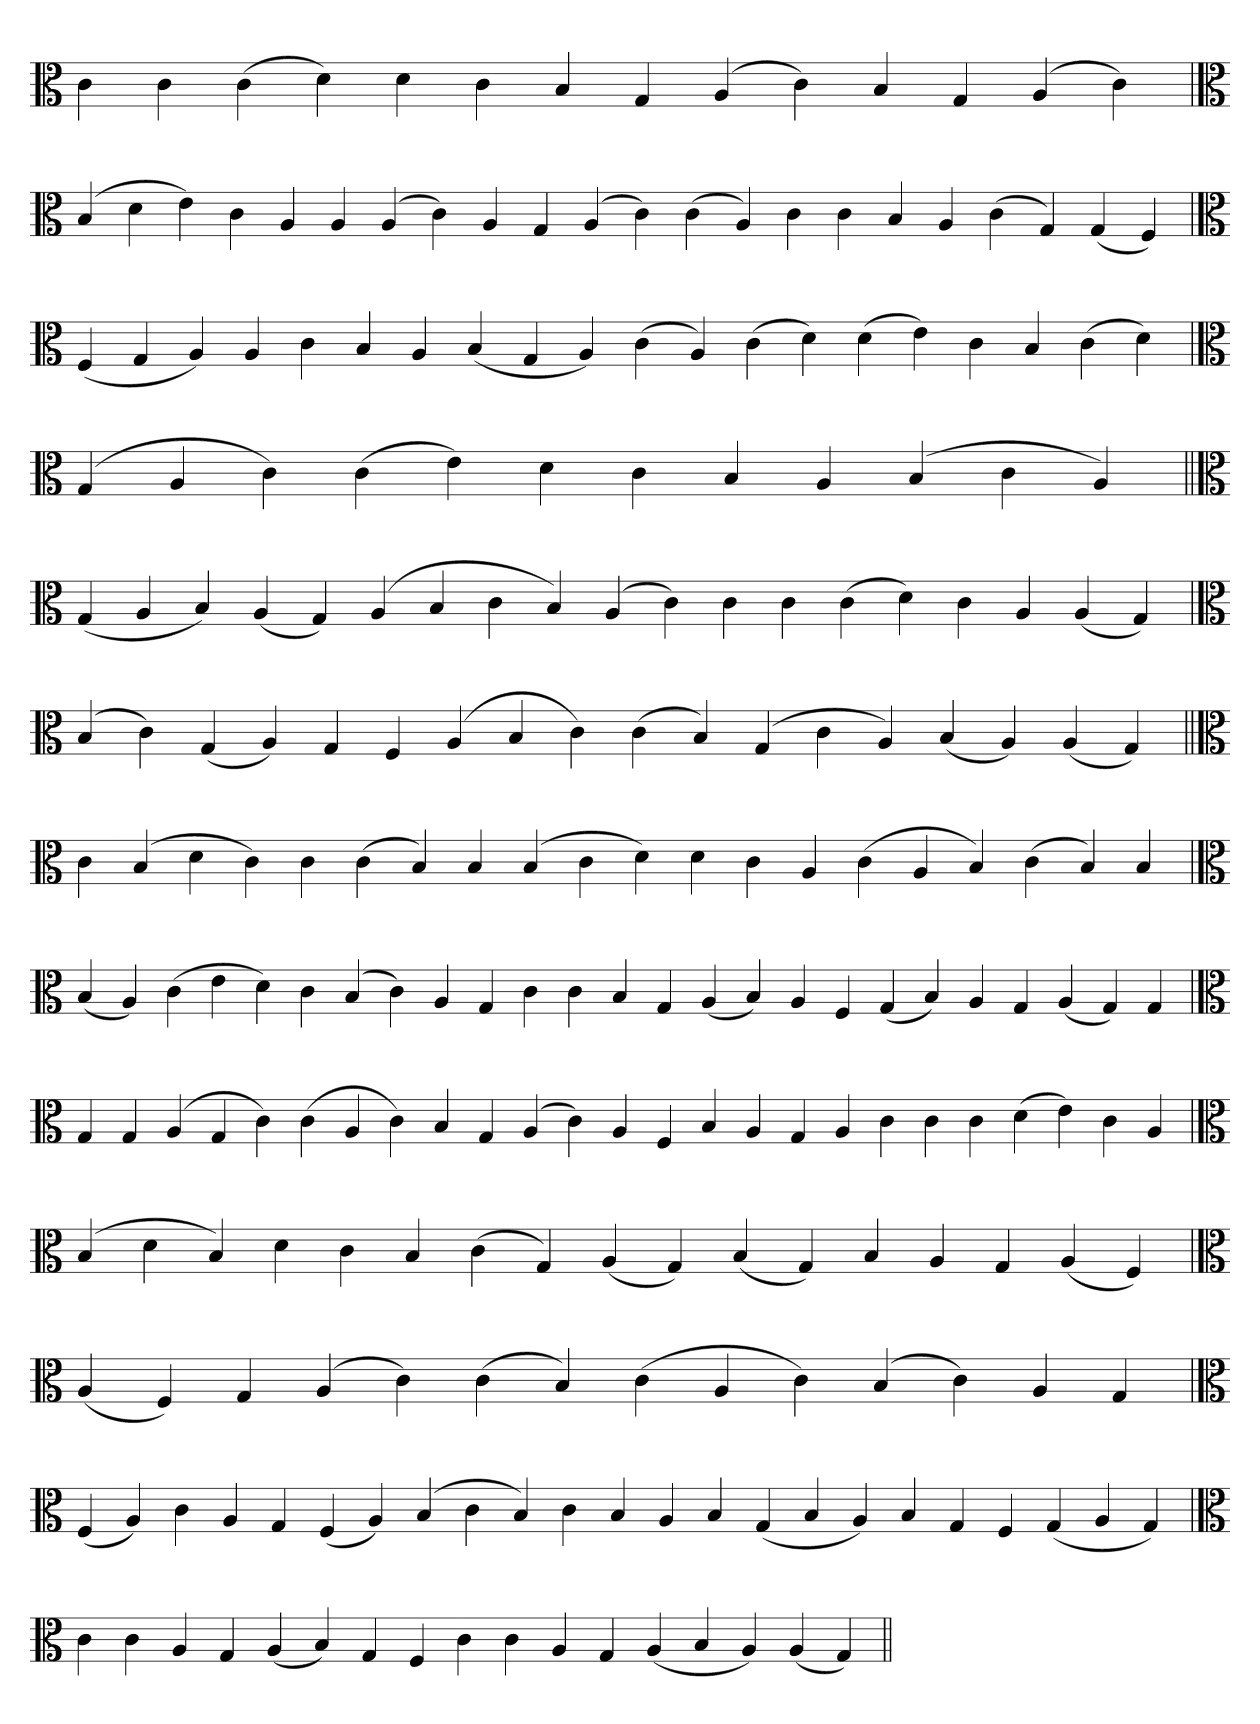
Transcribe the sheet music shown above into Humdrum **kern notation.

**kern
*part1
*staff1
*clefC3
=
4c
4c
(4c
4d)
4d
4c
4B
4G
(4A
4c)
4B
4G
(4A
4c)
=`
*clefC3
(4B
4d
4e)
4c
4A
4A
(4A
4c)
4A
4G
(4A
4c)
(4c
4A)
4c
4c
4B
4A
(4c
4G)
(4G
4F)
='
*clefC3
(4F
4G
4A)
4A
4c
4B
4A
(4B
4G
4A)
(4c
4A)
(4c
4d)
(4d
4e)
4c
4B
(4c
4d)
=`
*clefC3
(4G
4A
4c)
(4c
4e)
4d
4c
4B
4A
(4B
4c
4A)
=||
*clefC3
(4G
4A
4B)
(4A
4G)
(4A
4B
4c
4B)
(4A
4c)
4c
4c
(4c
4d)
4c
4A
(4A
4G)
='
*clefC3
(4B
4c)
(4G
4A)
4G
4F
(4A
4B
4c)
(4c
4B)
(4G
4c
4A)
(4B
4A)
(4A
4G)
=||
*clefC3
4c
(4B
4d
4c)
4c
(4c
4B)
4B
(4B
4c
4d)
4d
4c
4A
(4c
4A
4B)
(4c
4B)
4B
='
*clefC3
(4B
4A)
(4c
4e
4d)
4c
(4B
4c)
4A
4G
4c
4c
4B
4G
(4A
4B)
4A
4F
(4G
4B)
4A
4G
(4A
4G)
4G
=
*clefC3
4G
4G
(4A
4G
4c)
(4c
4A
4c)
4B
4G
(4A
4c)
4A
4F
4B
4A
4G
4A
4c
4c
4c
(4d
4e)
4c
4A
=`
*clefC3
(4B
4d
4B)
4d
4c
4B
(4c
4G)
(4A
4G)
(4B
4G)
4B
4A
4G
(4A
4F)
='
*clefC3
(4A
4F)
4G
(4A
4c)
(4c
4B)
(4c
4A
4c)
(4B
4c)
4A
4G
=`
*clefC3
(4F
4A)
4c
4A
4G
(4F
4A)
(4B
4c
4B)
4c
4B
4A
4B
(4G
4B
4A)
4B
4G
4F
(4G
4A
4G)
=`
*clefC3
4c
4c
4A
4G
(4A
4B)
4G
4F
4c
4c
4A
4G
(4A
4B
4A)
(4A
4G)
=||
*-
